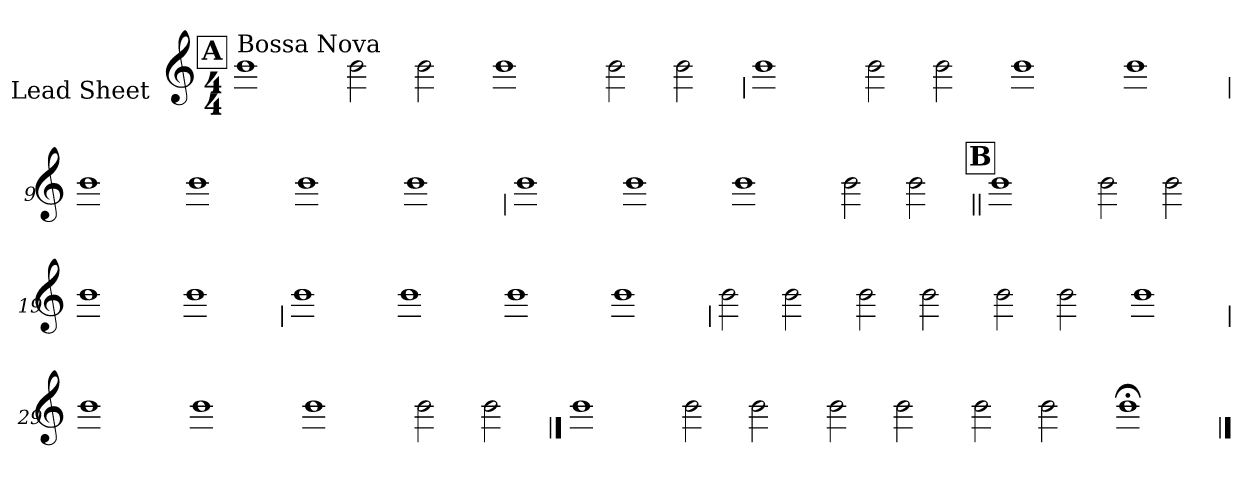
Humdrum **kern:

**kern
*part1
*staff1
*I"Lead Sheet
*stria0
*clefG2
*k[]
*a:
*M4/4
!!LO:REH:place=s1:a:t=A
=1||
!LO:TX:a:t=Bossa Nova
1b
=2-
2b
2b
=3-
1b
=4-
2b
2b
!!LO:LB:g=z
=5
1b
=6-
2b
2b
=7-
1b
=8-
1b
!!LO:LB:g=z
=9
1b
=10-
1b
=11-
1b
=12-
1b
!!LO:LB:g=z
=13
1b
=14-
1b
=15-
1b
=16-
2b
2b
!!LO:LB:g=z
!!LO:REH:place=s1:a:t=B
=17||
1b
=18-
2b
2b
=19-
1b
=20-
1b
!!LO:LB:g=z
=21
1b
=22-
1b
=23-
1b
=24-
1b
!!LO:LB:g=z
=25
2b
2b
=26-
2b
2b
=27-
2b
2b
=28-
1b
!!LO:LB:g=z
=29
1b
=30-
1b
=31-
1b
=32-
2b
2b
!!LO:LB:g=z
==33
1b
=34-
2b
2b
=35-
2b
2b
=36-
2b
2b
=37-
1b;
==
*-
